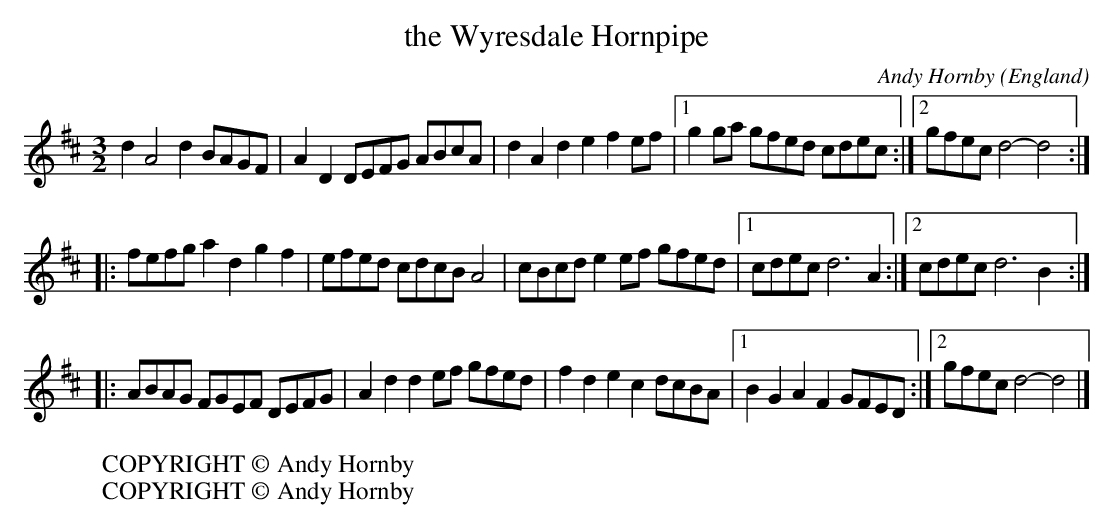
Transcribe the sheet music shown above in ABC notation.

X:1
T:the Wyresdale Hornpipe
C:Andy Hornby
M:3/2
O:England
K:D major
d2 A4 d2 BAGF | A2D2 DEFG ABcA | \
d2A2d2 e2f2ef \
|1 g2ga gfed cdec :|2 gfec d4-d4 :|
|: fefg a2d2 g2f2 | efed cdcB A4 | \
cBcd e2ef gfed \
|1 cdec d6 A2 :|2 cdec d6 B2 :|
|: ABAG FGEF DEFG | A2d2 d2ef gfed | \
f2d2e2c2 dcBA \
|1 B2G2A2F2 GFED :|2 gfec d4-d4 |]
W:COPYRIGHT © Andy Hornby
W:COPYRIGHT © Andy Hornby
